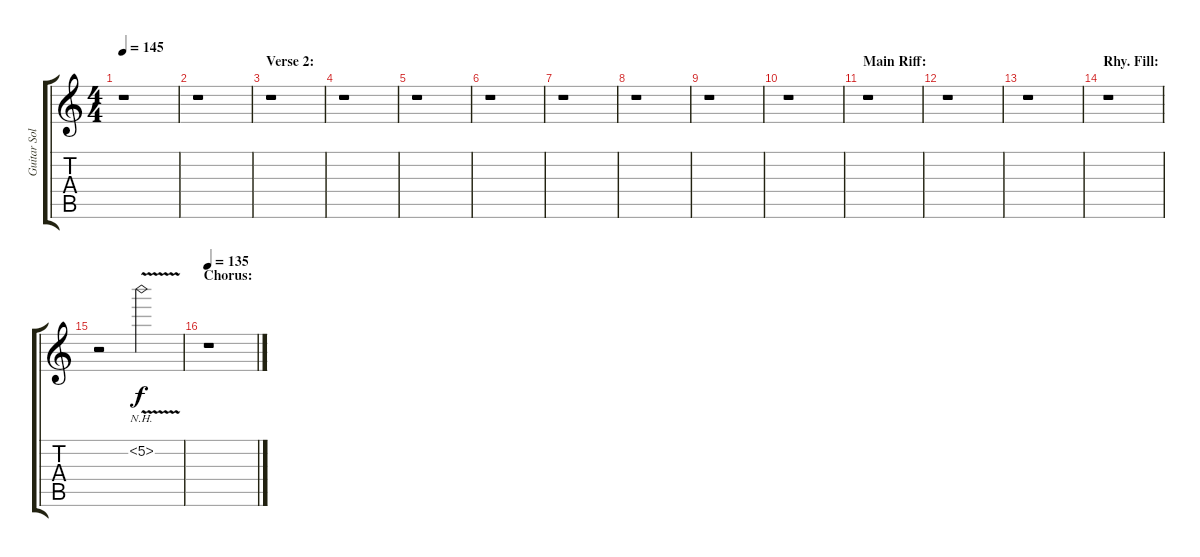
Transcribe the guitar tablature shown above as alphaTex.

\track ("Guitar Solo" "Guitar Sol") {instrument distortionguitar}
\staff {score tabs}
\tuning (E4 B3 G3 D3 A2 E2) {hide}
\ts (4 4)
\tempo 145
\clef g2
\ks c
r.1{dy f} |
r.1 |
\section ("" "Verse 2:")
r.1 |
r.1 |
r.1 |
r.1 |
r.1 |
r.1 |
r.1 |
r.1 |
\section ("" "Main Riff:")
r.1 |
r.1 |
r.1 |
\section ("" "Rhy. Fill:")
r.1 |
r.2 5.2{nh v}.2 |
\section ("" "Chorus:")
\tempo 135
r.1
